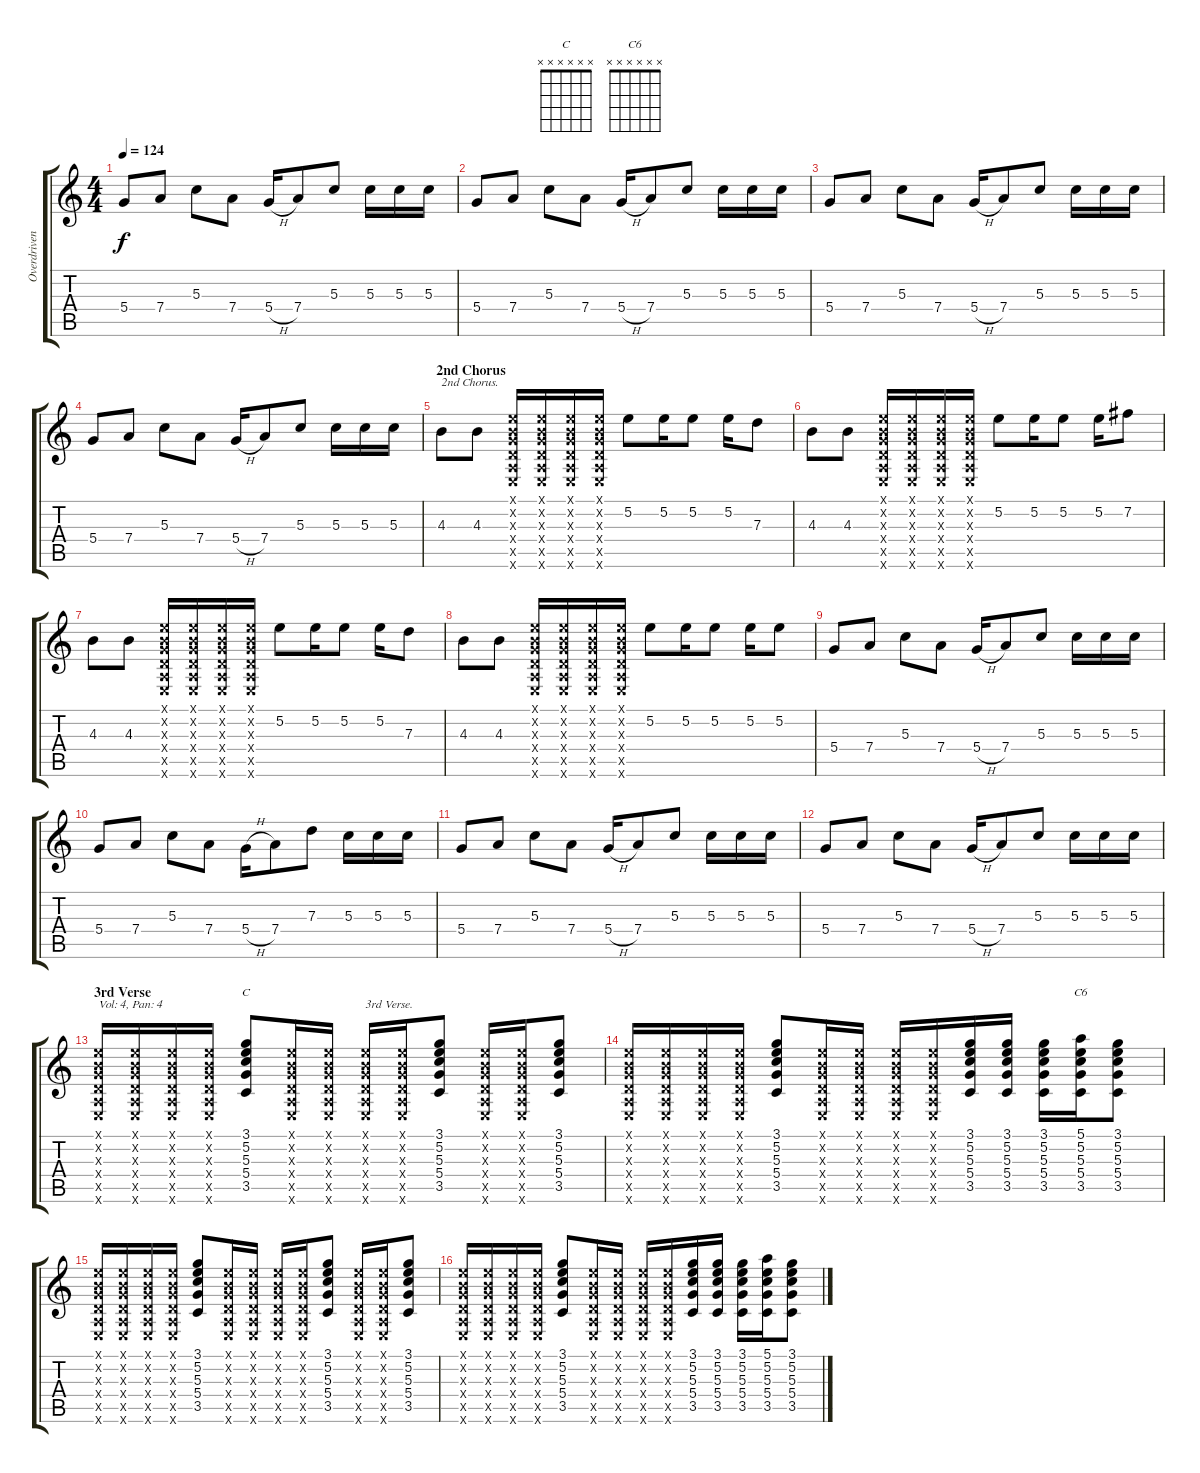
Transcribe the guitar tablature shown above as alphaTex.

\track ("Overdriven Guitar" "Overdriven") {instrument overdrivenguitar}
\staff {score tabs}
\tuning (E4 B3 G3 D3 A2 E2) {hide}
\chord ("C" x x x x x x) {firstfret 0}
\chord ("C6" x x x x x x) {firstfret 0}
\ts (4 4)
\tempo 124
\clef g2
\ks c
5.4.8{dy f} 7.4.8 5.3.8 7.4.8 5.4{h}.16 7.4.8 5.3.8 5.3.16 5.3.16 5.3.16 |
5.4.8 7.4.8 5.3.8 7.4.8 5.4{h}.16 7.4.8 5.3.8 5.3.16 5.3.16 5.3.16 |
5.4.8 7.4.8 5.3.8 7.4.8 5.4{h}.16 7.4.8 5.3.8 5.3.16 5.3.16 5.3.16 |
5.4.8 7.4.8 5.3.8 7.4.8 5.4{h}.16 7.4.8 5.3.8 5.3.16 5.3.16 5.3.16 |
\section ("" "2nd Chorus")
4.3.8{txt "2nd Chorus."} 4.3.8 (0.1{x} 0.2{x} 0.3{x} 0.4{x} 0.5{x} 0.6{x}).16 (0.1{x} 0.2{x} 0.3{x} 0.4{x} 0.5{x} 0.6{x}).16 (0.1{x} 0.2{x} 0.3{x} 0.4{x} 0.5{x} 0.6{x}).16 (0.1{x} 0.2{x} 0.3{x} 0.4{x} 0.5{x} 0.6{x}).16 5.2.8 5.2.16 5.2.8 5.2.16 7.3.8 |
4.3.8 4.3.8 (0.1{x} 0.2{x} 0.3{x} 0.4{x} 0.5{x} 0.6{x}).16 (0.1{x} 0.2{x} 0.3{x} 0.4{x} 0.5{x} 0.6{x}).16 (0.1{x} 0.2{x} 0.3{x} 0.4{x} 0.5{x} 0.6{x}).16 (0.1{x} 0.2{x} 0.3{x} 0.4{x} 0.5{x} 0.6{x}).16 5.2.8 5.2.16 5.2.8 5.2.16 7.2.8 |
4.3.8 4.3.8 (0.1{x} 0.2{x} 0.3{x} 0.4{x} 0.5{x} 0.6{x}).16 (0.1{x} 0.2{x} 0.3{x} 0.4{x} 0.5{x} 0.6{x}).16 (0.1{x} 0.2{x} 0.3{x} 0.4{x} 0.5{x} 0.6{x}).16 (0.1{x} 0.2{x} 0.3{x} 0.4{x} 0.5{x} 0.6{x}).16 5.2.8 5.2.16 5.2.8 5.2.16 7.3.8 |
4.3.8 4.3.8 (0.1{x} 0.2{x} 0.3{x} 0.4{x} 0.5{x} 0.6{x}).16 (0.1{x} 0.2{x} 0.3{x} 0.4{x} 0.5{x} 0.6{x}).16 (0.1{x} 0.2{x} 0.3{x} 0.4{x} 0.5{x} 0.6{x}).16 (0.1{x} 0.2{x} 0.3{x} 0.4{x} 0.5{x} 0.6{x}).16 5.2.8 5.2.16 5.2.8 5.2.16 5.2.8 |
5.4.8 7.4.8 5.3.8 7.4.8 5.4{h}.16 7.4.8 5.3.8 5.3.16 5.3.16 5.3.16 |
5.4.8 7.4.8 5.3.8 7.4.8 5.4{h}.16 7.4.8 7.3.8 5.3.16 5.3.16 5.3.16 |
5.4.8 7.4.8 5.3.8 7.4.8 5.4{h}.16 7.4.8 5.3.8 5.3.16 5.3.16 5.3.16 |
5.4.8 7.4.8 5.3.8 7.4.8 5.4{h}.16 7.4.8 5.3.8 5.3.16 5.3.16 5.3.16 |
\section ("" "3rd Verse")
(0.1{x} 0.2{x} 0.3{x} 0.4{x} 0.5{x} 0.6{x}).16{txt "Vol: 4, Pan: 4 " volume 4 balance 12} (0.1{x} 0.2{x} 0.3{x} 0.4{x} 0.5{x} 0.6{x}).16 (0.1{x} 0.2{x} 0.3{x} 0.4{x} 0.5{x} 0.6{x}).16 (0.1{x} 0.2{x} 0.3{x} 0.4{x} 0.5{x} 0.6{x}).16 (3.1 5.2 5.3 5.4 3.5).8{ch "C"} (0.1{x} 0.2{x} 0.3{x} 0.4{x} 0.5{x} 0.6{x}).16 (0.1{x} 0.2{x} 0.3{x} 0.4{x} 0.5{x} 0.6{x}).16 (0.1{x} 0.2{x} 0.3{x} 0.4{x} 0.5{x} 0.6{x}).16{txt "3rd Verse."} (0.1{x} 0.2{x} 0.3{x} 0.4{x} 0.5{x} 0.6{x}).16 (3.1 5.2 5.3 5.4 3.5).8 (0.1{x} 0.2{x} 0.3{x} 0.4{x} 0.5{x} 0.6{x}).16 (0.1{x} 0.2{x} 0.3{x} 0.4{x} 0.5{x} 0.6{x}).16 (3.1 5.2 5.3 5.4 3.5).8 |
(0.1{x} 0.2{x} 0.3{x} 0.4{x} 0.5{x} 0.6{x}).16 (0.1{x} 0.2{x} 0.3{x} 0.4{x} 0.5{x} 0.6{x}).16 (0.1{x} 0.2{x} 0.3{x} 0.4{x} 0.5{x} 0.6{x}).16 (0.1{x} 0.2{x} 0.3{x} 0.4{x} 0.5{x} 0.6{x}).16 (3.1 5.2 5.3 5.4 3.5).8 (0.1{x} 0.2{x} 0.3{x} 0.4{x} 0.5{x} 0.6{x}).16 (0.1{x} 0.2{x} 0.3{x} 0.4{x} 0.5{x} 0.6{x}).16 (0.1{x} 0.2{x} 0.3{x} 0.4{x} 0.5{x} 0.6{x}).16 (0.1{x} 0.2{x} 0.3{x} 0.4{x} 0.5{x} 0.6{x}).16 (3.1 5.2 5.3 5.4 3.5).16 (3.1 5.2 5.3 5.4 3.5).16 (3.1 5.2 5.3 5.4 3.5).16 (5.1 5.2 5.3 5.4 3.5).16{ch "C6"} (3.1 5.2 5.3 5.4 3.5).8 |
(0.1{x} 0.2{x} 0.3{x} 0.4{x} 0.5{x} 0.6{x}).16 (0.1{x} 0.2{x} 0.3{x} 0.4{x} 0.5{x} 0.6{x}).16 (0.1{x} 0.2{x} 0.3{x} 0.4{x} 0.5{x} 0.6{x}).16 (0.1{x} 0.2{x} 0.3{x} 0.4{x} 0.5{x} 0.6{x}).16 (3.1 5.2 5.3 5.4 3.5).8 (0.1{x} 0.2{x} 0.3{x} 0.4{x} 0.5{x} 0.6{x}).16 (0.1{x} 0.2{x} 0.3{x} 0.4{x} 0.5{x} 0.6{x}).16 (0.1{x} 0.2{x} 0.3{x} 0.4{x} 0.5{x} 0.6{x}).16 (0.1{x} 0.2{x} 0.3{x} 0.4{x} 0.5{x} 0.6{x}).16 (3.1 5.2 5.3 5.4 3.5).8 (0.1{x} 0.2{x} 0.3{x} 0.4{x} 0.5{x} 0.6{x}).16 (0.1{x} 0.2{x} 0.3{x} 0.4{x} 0.5{x} 0.6{x}).16 (3.1 5.2 5.3 5.4 3.5).8 |
(0.1{x} 0.2{x} 0.3{x} 0.4{x} 0.5{x} 0.6{x}).16 (0.1{x} 0.2{x} 0.3{x} 0.4{x} 0.5{x} 0.6{x}).16 (0.1{x} 0.2{x} 0.3{x} 0.4{x} 0.5{x} 0.6{x}).16 (0.1{x} 0.2{x} 0.3{x} 0.4{x} 0.5{x} 0.6{x}).16 (3.1 5.2 5.3 5.4 3.5).8 (0.1{x} 0.2{x} 0.3{x} 0.4{x} 0.5{x} 0.6{x}).16 (0.1{x} 0.2{x} 0.3{x} 0.4{x} 0.5{x} 0.6{x}).16 (0.1{x} 0.2{x} 0.3{x} 0.4{x} 0.5{x} 0.6{x}).16 (0.1{x} 0.2{x} 0.3{x} 0.4{x} 0.5{x} 0.6{x}).16 (3.1 5.2 5.3 5.4 3.5).16 (3.1 5.2 5.3 5.4 3.5).16 (3.1 5.2 5.3 5.4 3.5).16 (5.1 5.2 5.3 5.4 3.5).16 (3.1 5.2 5.3 5.4 3.5).8
